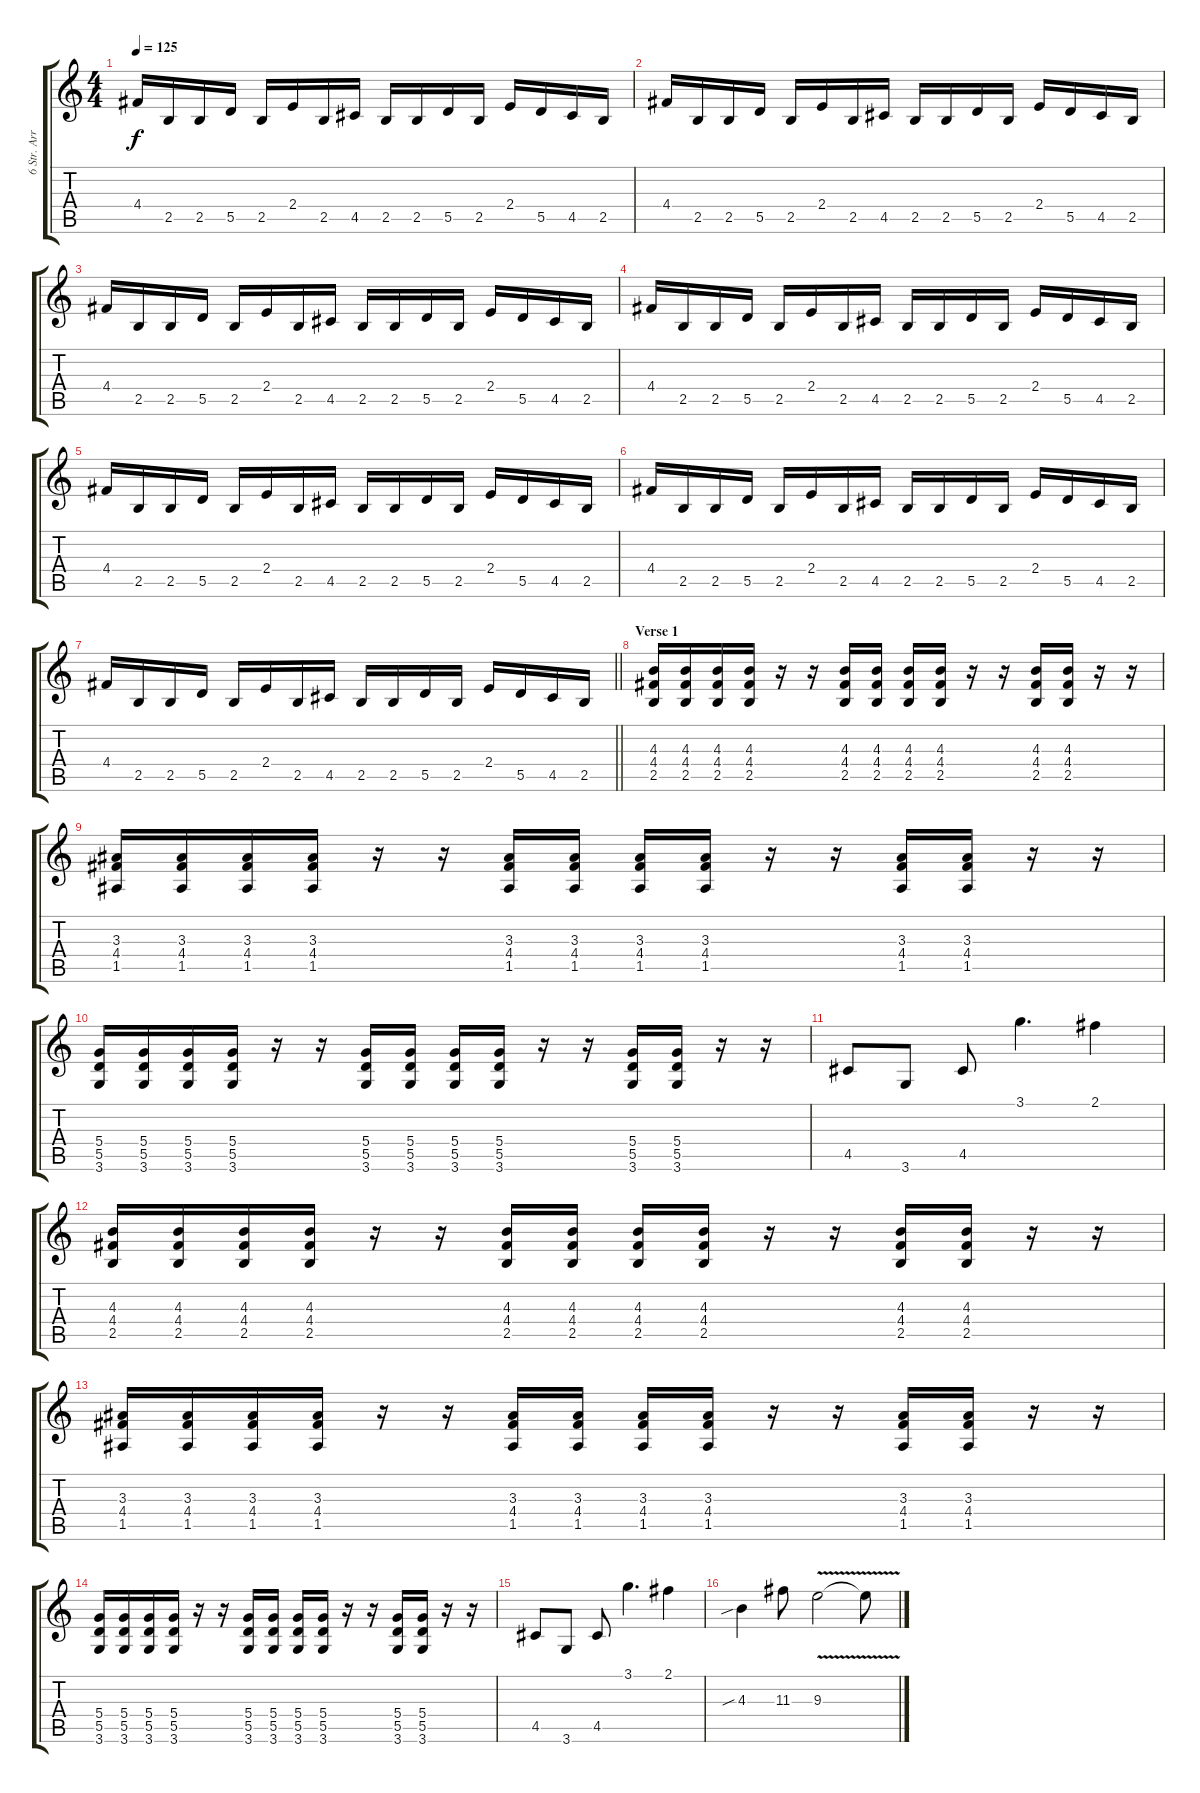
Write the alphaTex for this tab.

\track ("6 Str. Arrange" "6 Str. Arr") {mute instrument distortionguitar}
\staff {score tabs}
\tuning (E4 B3 G3 D3 A2 E2) {hide}
\ts (4 4)
\tempo 125
\clef g2
\ks c
4.4.16{dy f} 2.5.16 2.5.16 5.5.16 2.5.16 2.4.16 2.5.16 4.5.16 2.5.16 2.5.16 5.5.16 2.5.16 2.4.16 5.5.16 4.5.16 2.5.16 |
4.4.16 2.5.16 2.5.16 5.5.16 2.5.16 2.4.16 2.5.16 4.5.16 2.5.16 2.5.16 5.5.16 2.5.16 2.4.16 5.5.16 4.5.16 2.5.16 |
4.4.16 2.5.16 2.5.16 5.5.16 2.5.16 2.4.16 2.5.16 4.5.16 2.5.16 2.5.16 5.5.16 2.5.16 2.4.16 5.5.16 4.5.16 2.5.16 |
4.4.16 2.5.16 2.5.16 5.5.16 2.5.16 2.4.16 2.5.16 4.5.16 2.5.16 2.5.16 5.5.16 2.5.16 2.4.16 5.5.16 4.5.16 2.5.16 |
4.4.16 2.5.16 2.5.16 5.5.16 2.5.16 2.4.16 2.5.16 4.5.16 2.5.16 2.5.16 5.5.16 2.5.16 2.4.16 5.5.16 4.5.16 2.5.16 |
4.4.16 2.5.16 2.5.16 5.5.16 2.5.16 2.4.16 2.5.16 4.5.16 2.5.16 2.5.16 5.5.16 2.5.16 2.4.16 5.5.16 4.5.16 2.5.16 |
\barLineRight lightlight
4.4.16 2.5.16 2.5.16 5.5.16 2.5.16 2.4.16 2.5.16 4.5.16 2.5.16 2.5.16 5.5.16 2.5.16 2.4.16 5.5.16 4.5.16 2.5.16 |
\section ("" "Verse 1")
(4.3 4.4 2.5).16 (4.3 4.4 2.5).16 (4.3 4.4 2.5).16 (4.3 4.4 2.5).16 r.16 r.16 (4.3 4.4 2.5).16 (4.3 4.4 2.5).16 (4.3 4.4 2.5).16 (4.3 4.4 2.5).16 r.16 r.16 (4.3 4.4 2.5).16 (4.3 4.4 2.5).16 r.16 r.16 |
(3.3 4.4 1.5).16 (3.3 4.4 1.5).16 (3.3 4.4 1.5).16 (3.3 4.4 1.5).16 r.16 r.16 (3.3 4.4 1.5).16 (3.3 4.4 1.5).16 (3.3 4.4 1.5).16 (3.3 4.4 1.5).16 r.16 r.16 (3.3 4.4 1.5).16 (3.3 4.4 1.5).16 r.16 r.16 |
(5.4 5.5 3.6).16 (5.4 5.5 3.6).16 (5.4 5.5 3.6).16 (5.4 5.5 3.6).16 r.16 r.16 (5.4 5.5 3.6).16 (5.4 5.5 3.6).16 (5.4 5.5 3.6).16 (5.4 5.5 3.6).16 r.16 r.16 (5.4 5.5 3.6).16 (5.4 5.5 3.6).16 r.16 r.16 |
4.5.8 3.6.8 4.5.8 3.1.4{d} 2.1.4 |
(4.3 4.4 2.5).16 (4.3 4.4 2.5).16 (4.3 4.4 2.5).16 (4.3 4.4 2.5).16 r.16 r.16 (4.3 4.4 2.5).16 (4.3 4.4 2.5).16 (4.3 4.4 2.5).16 (4.3 4.4 2.5).16 r.16 r.16 (4.3 4.4 2.5).16 (4.3 4.4 2.5).16 r.16 r.16 |
(3.3 4.4 1.5).16 (3.3 4.4 1.5).16 (3.3 4.4 1.5).16 (3.3 4.4 1.5).16 r.16 r.16 (3.3 4.4 1.5).16 (3.3 4.4 1.5).16 (3.3 4.4 1.5).16 (3.3 4.4 1.5).16 r.16 r.16 (3.3 4.4 1.5).16 (3.3 4.4 1.5).16 r.16 r.16 |
(5.4 5.5 3.6).16 (5.4 5.5 3.6).16 (5.4 5.5 3.6).16 (5.4 5.5 3.6).16 r.16 r.16 (5.4 5.5 3.6).16 (5.4 5.5 3.6).16 (5.4 5.5 3.6).16 (5.4 5.5 3.6).16 r.16 r.16 (5.4 5.5 3.6).16 (5.4 5.5 3.6).16 r.16 r.16 |
4.5.8 3.6.8 4.5.8 3.1.4{d} 2.1.4 |
4.3{sib}.4 11.3.8 9.3{v}.2 9.3{t}.8
